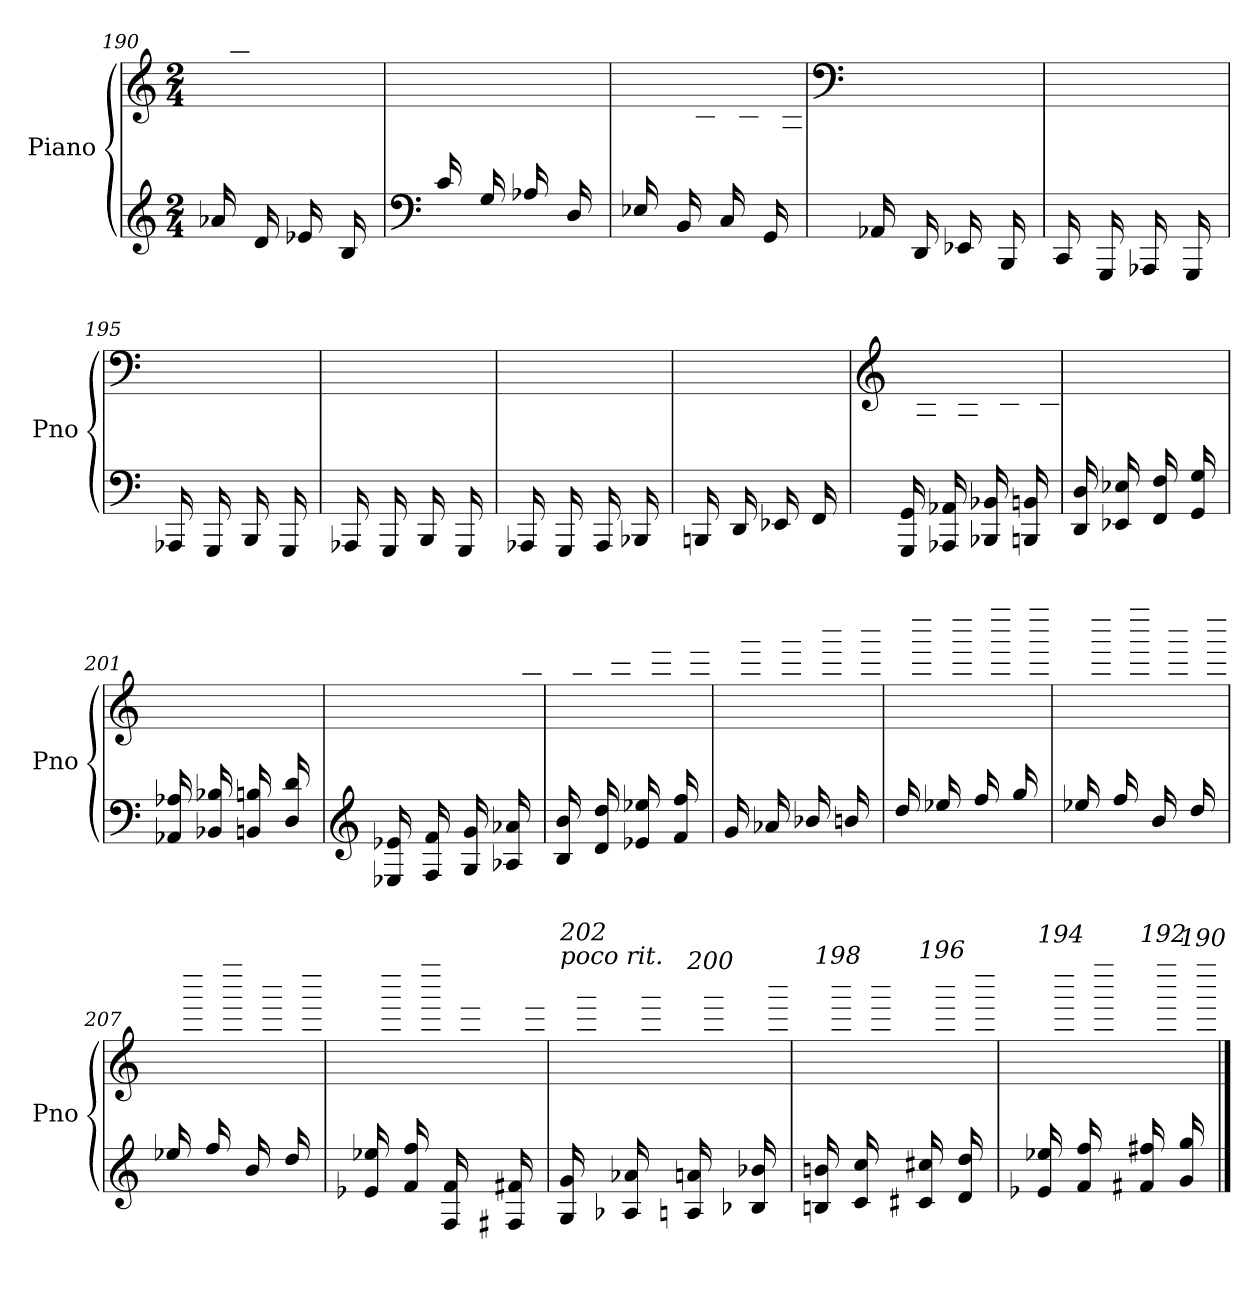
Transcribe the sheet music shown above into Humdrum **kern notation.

**kern	**kern
*part1	*part1
*staff2	*staff1
*I"Piano	*
*I'Pno	*
*clefG2	*clefG2
*k[]	*k[]
*M2/4	*M2/4
=190	=190
*^	*
16a-X/LL	2ryy	16ryy
16ryy	.	16aa-X\
16d/	.	16ryy
16ryy	.	16dd\JJ
16e-X/LL	.	16ryy
16ryy	.	16ee-X\
16B/	.	16ryy
16ryy	.	16b\JJ
=191	=191	=191
*clefF4	*	*
16c/LL	2ryy	16ryy
16ryy	.	16cc\
16G/	.	16ryy
16ryy	.	16g\JJ
16A-X/LL	.	16ryy
16ryy	.	16a-X\
16D/	.	16ryy
16ryy	.	16d\JJ
!!LO:LB:g=z
=192	=192	=192
16E-X/LL	2ryy	16ryy
16ryy	.	16e-X\
16BB/	.	16ryy
16ryy	.	16B\JJ
16C/LL	.	16ryy
16ryy	.	16c\
16GG/	.	16ryy
16ryy	.	16G\JJ
=193	=193	=193
*	*	*clefF4
16AA-X/LL	2ryy	16ryy
16ryy	.	16A-X\
16DD/	.	16ryy
16ryy	.	16D\JJ
16EE-X/LL	.	16ryy
16ryy	.	16E-X\
16BBB/	.	16ryy
16ryy	.	16BB\JJ
=194	=194	=194
16CC/LL	2ryy	16ryy
16ryy	.	16C\
16GGG/	.	16ryy
16ryy	.	16GG\JJ
16AAA-X/LL	.	16ryy
16ryy	.	16AA-X\
16GGG/	.	16ryy
16ryy	.	16GG\JJ
=195	=195	=195
16AAA-X/LL	2ryy	16ryy
16ryy	.	16AA-X\
16GGG/	.	16ryy
16ryy	.	16GG\JJ
16BBB/LL	.	16ryy
16ryy	.	16BB\
16GGG/	.	16ryy
16ryy	.	16GG\JJ
=196	=196	=196
16AAA-X/LL	2ryy	16ryy
16ryy	.	16AA-X\
16GGG/	.	16ryy
16ryy	.	16GG\JJ
16BBB/LL	.	16ryy
16ryy	.	16BB\
16GGG/	.	16ryy
16ryy	.	16GG\JJ
!!LO:LB:g=z
=197	=197	=197
16AAA-X/LL	2ryy	16ryy
16ryy	.	16AA-X\
16GGG/	.	16ryy
16ryy	.	16GG\JJ
16AAA-/LL	.	16ryy
16ryy	.	16AA-\
16BBB-X/	.	16ryy
16ryy	.	16BB-X\JJ
=198	=198	=198
16BBBn/LL	2ryy	16ryy
16ryy	.	16BBn\
16DD/	.	16ryy
16ryy	.	16D\JJ
16EE-X/LL	.	16ryy
16ryy	.	16E-X\
16FF/	.	16ryy
16ryy	.	16F\JJ
=199	=199	=199
*	*	*clefG2
16GGG/ 16GG/LL	2ryy	16ryy
16ryy	.	16G\
16AAA-X/ 16AA-X/	.	16ryy
16ryy	.	16A-X\JJ
16BBB-X/ 16BB-X/LL	.	16ryy
16ryy	.	16B-X\
16BBBn/ 16BBn/	.	16ryy
16ryy	.	16Bn\JJ
=200	=200	=200
16DD/ 16D/LL	2ryy	16ryy
16ryy	.	16d\
16EE-X/ 16E-X/	.	16ryy
16ryy	.	16e-X\JJ
16FF/ 16F/LL	.	16ryy
16ryy	.	16f\
16GG/ 16G/	.	16ryy
16ryy	.	16g\JJ
=201	=201	=201
16AA-X/ 16A-X/LL	2ryy	16ryy
16ryy	.	16a-X\
16BB-X/ 16B-X/	.	16ryy
16ryy	.	16b-X\JJ
16BBn/ 16Bn/LL	.	16ryy
16ryy	.	16bn\
16D/ 16d/	.	16ryy
16ryy	.	16dd\JJ
!!LO:LB:g=z
=202	=202	=202
*clefG2	*	*
16E-X/ 16e-X/LL	2ryy	16ryy
16ryy	.	16ee-X\
16F/ 16f/	.	16ryy
16ryy	.	16ff\JJ
16G/ 16g/LL	.	16ryy
16ryy	.	16gg\
16A-X/ 16a-X/	.	16ryy
16ryy	.	16aa-X\JJ
=203	=203	=203
16B/ 16b/LL	2ryy	16ryy
16ryy	.	16bb\
16d/ 16dd/	.	16ryy
16ryy	.	16ddd\JJ
16e-X/ 16ee-X/LL	.	16ryy
16ryy	.	16eee-X\
16f/ 16ff/	.	16ryy
16ryy	.	16fff\JJ
=204	=204	=204
*8va	*	*
16gg/LL	16g!yy	16ryy
16ryy	16ryy	16gg\ 16ggg\
16aa-X/	16a-X!yy	16ryy
16ryy	16ryy	16aa-X\ 16aaa-X\JJ
16bb-X/LL	16b-X!yy	16ryy
16ryy	16ryy	16bb-X\ 16bbb-X\
16bbn/	16bn!yy	16ryy
16ryy	16ryy	16bbn\ 16bbbn\JJ
=205	=205	=205
16ddd/LL	16dd!yy	16ryy
16ryy	16ryy	16ddd\ 16dddd\
16eee-X/	16ee-X!yy	16ryy
16ryy	16ryy	16eee-X\ 16eeee-X\JJ
16fff/LL	16ff!yy	16ryy
16ryy	16ryy	16fff\ 16ffff\
16ggg/	16gg!yy	16ryy
16ryy	16ryy	16ggg\ 16gggg\JJ
=206	=206	=206
16eee-X/LL	16ee-X!yy	16ryy
16ryy	16ryy	16eee-X\ 16eeee-X\
16fff/	16ff!yy	16ryy
16ryy	16ryy	16fff\ 16ffff\JJ
16bb/LL	16b!yy	16ryy
16ryy	16ryy	16bb\ 16bbb\
16ddd/	16dd!yy	16ryy
16ryy	16ryy	16ddd\ 16dddd\JJ
!!LO:PB:g=z
=207	=207	=207
16eee-X/LL	16ee-X!yy	16ryy
16ryy	16ryy	16eee-X\ 16eeee-X\
16fff/	16ff!yy	16ryy
16ryy	16ryy	16fff\ 16ffff\JJ
16bb/LL	16b!yy	16ryy
16ryy	16ryy	16bb\ 16bbb\
16ddd/	16dd!yy	16ryy
16ryy	16ryy	16ddd\ 16dddd\JJ
=208	=208	=208
16ee-X/ 16eee-X/LL	16e-X!yy 16ee-X!yy	16ryy
16ryy	16ryy	16eee-X\ 16eeee-X\
16ff/ 16fff/	16f!yy 16ff!yy	16ryy
16ryy	16ryy	16fff\ 16ffff\JJ
16f/ 16ff/LL	16F!yy 16f!yy	16ryy
16ryy	16ryy	16ff\ 16fff\
16f#X/ 16ff#X/	16F#X!yy 16f#X!yy	16ryy
16ryy	16ryy	16ff#X\ 16fff#X\JJ
=209	=209	=209
!	!	!LO:TX:a:i:t=poco rit.
!	!	!LO:TX:a:i:t=202
16g/ 16gg/LL	16G!yy 16g!yy	16ryy
16ryy	16ryy	16gg\ 16ggg\
16a-X/ 16aa-X/	16A-X!yy 16a-X!yy	16ryy
16ryy	16ryy	16aa-X\ 16aaa-X\JJ
!	!	!LO:TX:a:i:t=200
16an/ 16aan/LL	16An!yy 16an!yy	16ryy
16ryy	16ryy	16aan\ 16aaan\
16b-X/ 16bb-X/	16B-X!yy 16b-X!yy	16ryy
16ryy	16ryy	16bb-X\ 16bbb-X\JJ
=210	=210	=210
!	!	!LO:TX:a:i:t=198
16bn/ 16bbn/LL	16B!yy 16b!yy	16ryy
16ryy	16ryy	16bbn\ 16bbbn\
16cc/ 16ccc/	16c!yy 16cc!yy	16ryy
16ryy	16ryy	16ccc\ 16cccc\JJ
!	!	!LO:TX:a:i:t=196
16cc#X/ 16ccc#X/LL	16c#X!yy 16cc#X!yy	16ryy
16ryy	16ryy	16ccc#X\ 16cccc#X\
16dd/ 16ddd/	16d!yy 16dd!yy	16ryy
16ryy	16ryy	16ddd\ 16dddd\JJ
=211	=211	=211
!	!	!LO:TX:a:i:t=194
16ee-X/ 16eee-X/LL	16e-X!yy 16ee-X!yy	16ryy
16ryy	16ryy	16eee-X\ 16eeee-X\
16ff/ 16fff/	16f!yy 16ff!yy	16ryy
16ryy	16ryy	16fff\ 16ffff\JJ
!	!	!LO:TX:a:i:t=192
16ff#X/ 16fff#X/LL	16f#X!yy 16ff#X!yy	16ryy
16ryy	16ryy	16fff#X\ 16ffff#X\
!	!	!LO:TX:a:i:t=190
16gg/ 16ggg/	16g!yy 16gg!yy	16ryy
16ryy	16ryy	16ggg\ 16gggg\JJ
*	*	*X8va
*v	*v	*
==	==
*-	*-
